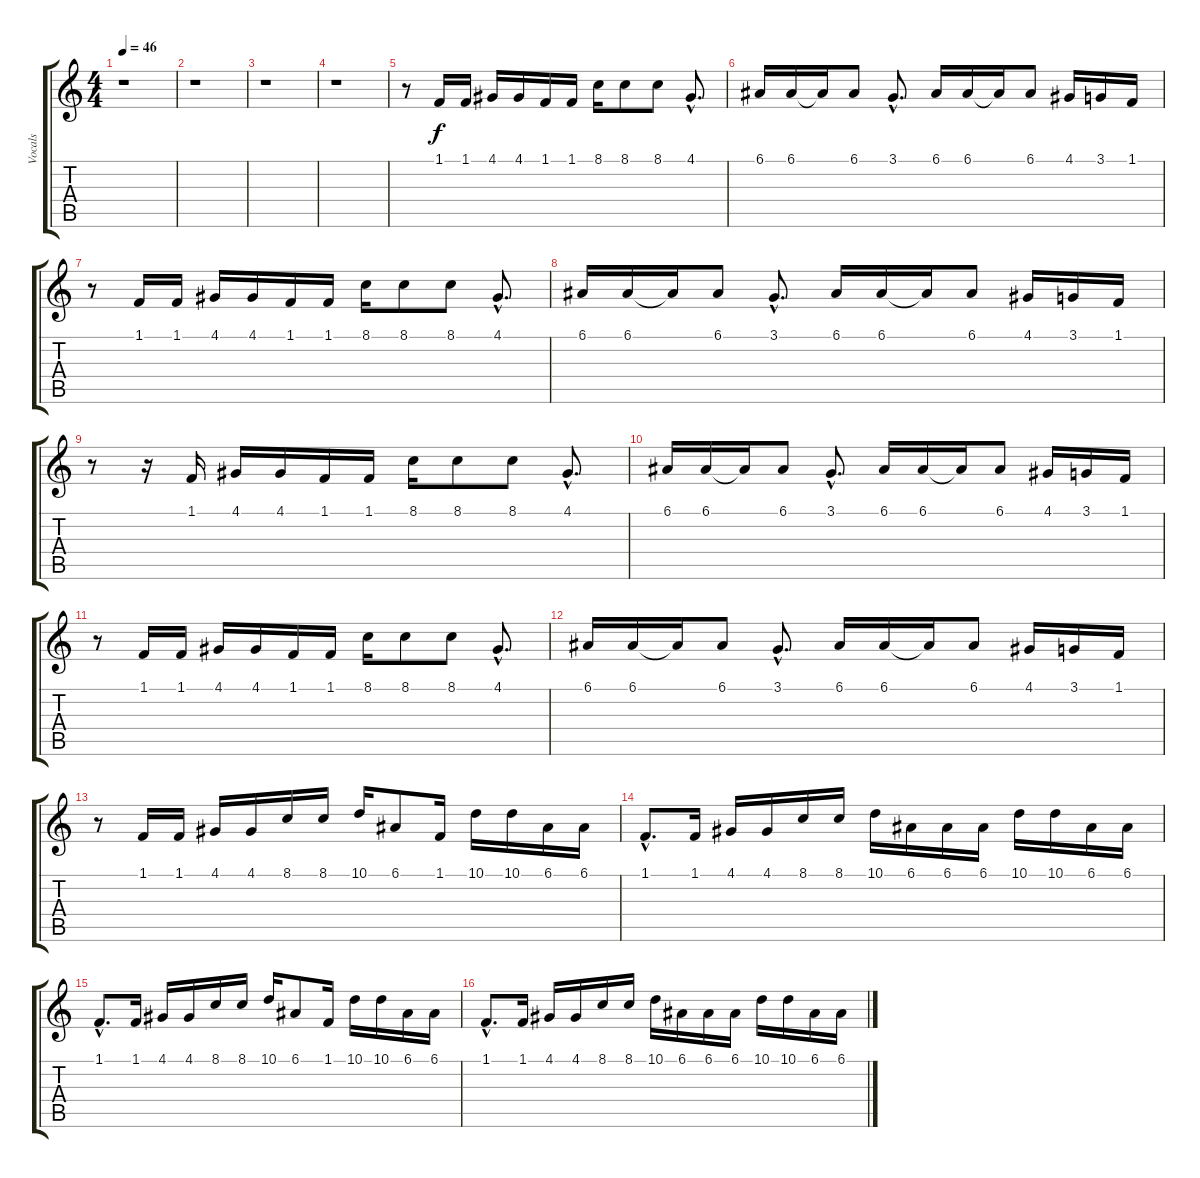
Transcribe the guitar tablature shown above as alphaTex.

\track ("Vocals" "Vocals") {instrument panflute}
\staff {score tabs}
\tuning (E4 B3 G3 D3 A2 E2) {hide}
\ts (4 4)
\tempo 46
\clef g2
\ks c
r.1{dy f instrument panflute} |
r.1 |
r.1 |
r.1 |
r.8 1.1.16 1.1.16 4.1.16 4.1.16 1.1.16 1.1.16 8.1.16 8.1.8 8.1.8 4.1{hac}.8{d} |
6.1.16 6.1.16 6.1{t}.16 6.1.8 3.1{hac}.8{d} 6.1.16 6.1.16 6.1{t}.16 6.1.8 4.1.16 3.1.16 1.1.16 |
r.8 1.1.16 1.1.16 4.1.16 4.1.16 1.1.16 1.1.16 8.1.16 8.1.8 8.1.8 4.1{hac}.8{d} |
6.1.16 6.1.16 6.1{t}.16 6.1.8 3.1{hac}.8{d} 6.1.16 6.1.16 6.1{t}.16 6.1.8 4.1.16 3.1.16 1.1.16 |
r.8 r.16 1.1.16 4.1.16 4.1.16 1.1.16 1.1.16 8.1.16 8.1.8 8.1.8 4.1{hac}.8{d} |
6.1.16 6.1.16 6.1{t}.16 6.1.8 3.1{hac}.8{d} 6.1.16 6.1.16 6.1{t}.16 6.1.8 4.1.16 3.1.16 1.1.16 |
r.8 1.1.16 1.1.16 4.1.16 4.1.16 1.1.16 1.1.16 8.1.16 8.1.8 8.1.8 4.1{hac}.8{d} |
6.1.16 6.1.16 6.1{t}.16 6.1.8 3.1{hac}.8{d} 6.1.16 6.1.16 6.1{t}.16 6.1.8 4.1.16 3.1.16 1.1.16 |
r.8 1.1.16 1.1.16 4.1.16 4.1.16 8.1.16 8.1.16 10.1.16 6.1.8 1.1.16 10.1.16 10.1.16 6.1.16 6.1.16 |
1.1{hac}.8{d} 1.1.16 4.1.16 4.1.16 8.1.16 8.1.16 10.1.16 6.1.16 6.1.16 6.1.16 10.1.16 10.1.16 6.1.16 6.1.16 |
1.1{hac}.8{d} 1.1.16 4.1.16 4.1.16 8.1.16 8.1.16 10.1.16 6.1.8 1.1.16 10.1.16 10.1.16 6.1.16 6.1.16 |
1.1{hac}.8{d} 1.1.16 4.1.16 4.1.16 8.1.16 8.1.16 10.1.16 6.1.16 6.1.16 6.1.16 10.1.16 10.1.16 6.1.16 6.1.16
